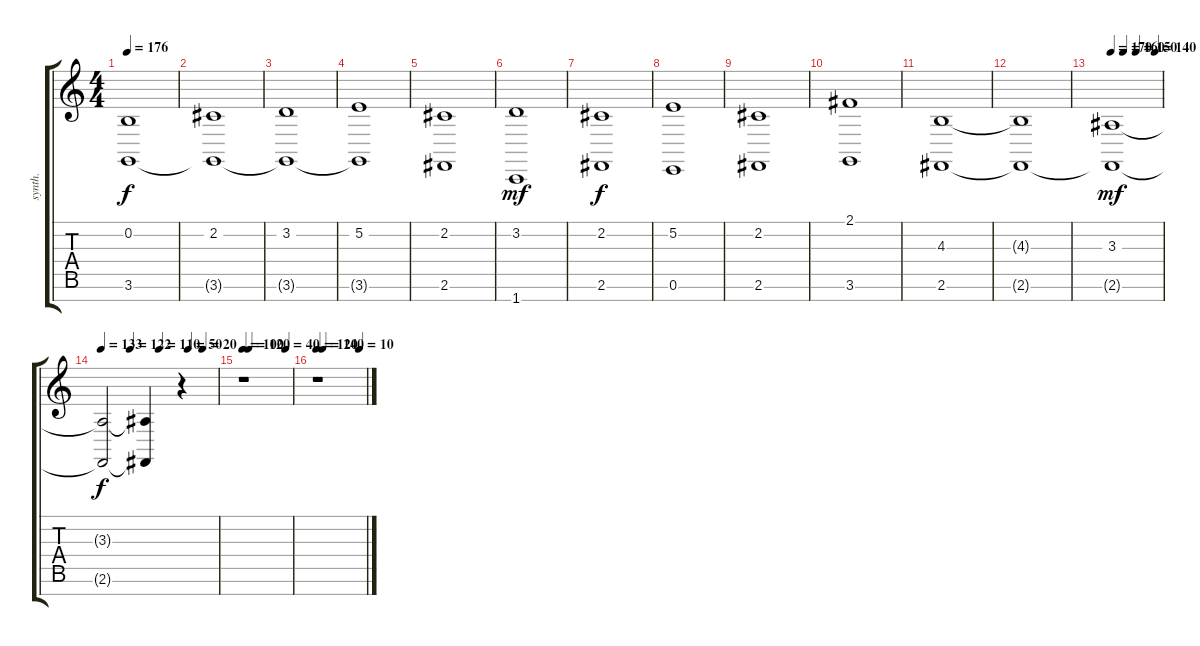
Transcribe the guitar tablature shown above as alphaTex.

\track ("synth." "synth.") {instrument pad7halo}
\staff {score tabs}
\tuning (E4 B3 G3 D3 A2 E2 B1) {hide}
\ts (4 4)
\tempo 176
\clef g2
\ks c
(0.2 3.6).1{dy f} |
(2.2 3.6{t}).1 |
(3.2 3.6{t}).1 |
(5.2 3.6{t}).1 |
(2.2 2.6).1 |
(3.2 1.7).1{dy mf} |
(2.2 2.6).1{dy f} |
(5.2 0.6).1 |
(2.2 2.6).1 |
(2.1 3.6).1 |
(4.3 2.6).1 |
(4.3{t} 2.6{t}).1 |
\tempo 170
\tempo (160 0.25)
\tempo (150 0.5)
\tempo (140 0.875)
(3.3 2.6{t}).1{dy mf} |
\tempo 133
\tempo (122 0.25)
\tempo (110 0.5)
\tempo (50 0.75)
\tempo (20 0.875)
(3.3{t} 2.6{t}).2{dy f} (3.3{t} 2.6{t}).4 r.4 |
\tempo 100
\tempo (120 0.125)
\tempo (40 0.875)
r.1 |
\tempo 120
\tempo (140 0.125)
\tempo (10 0.875)
r.1
